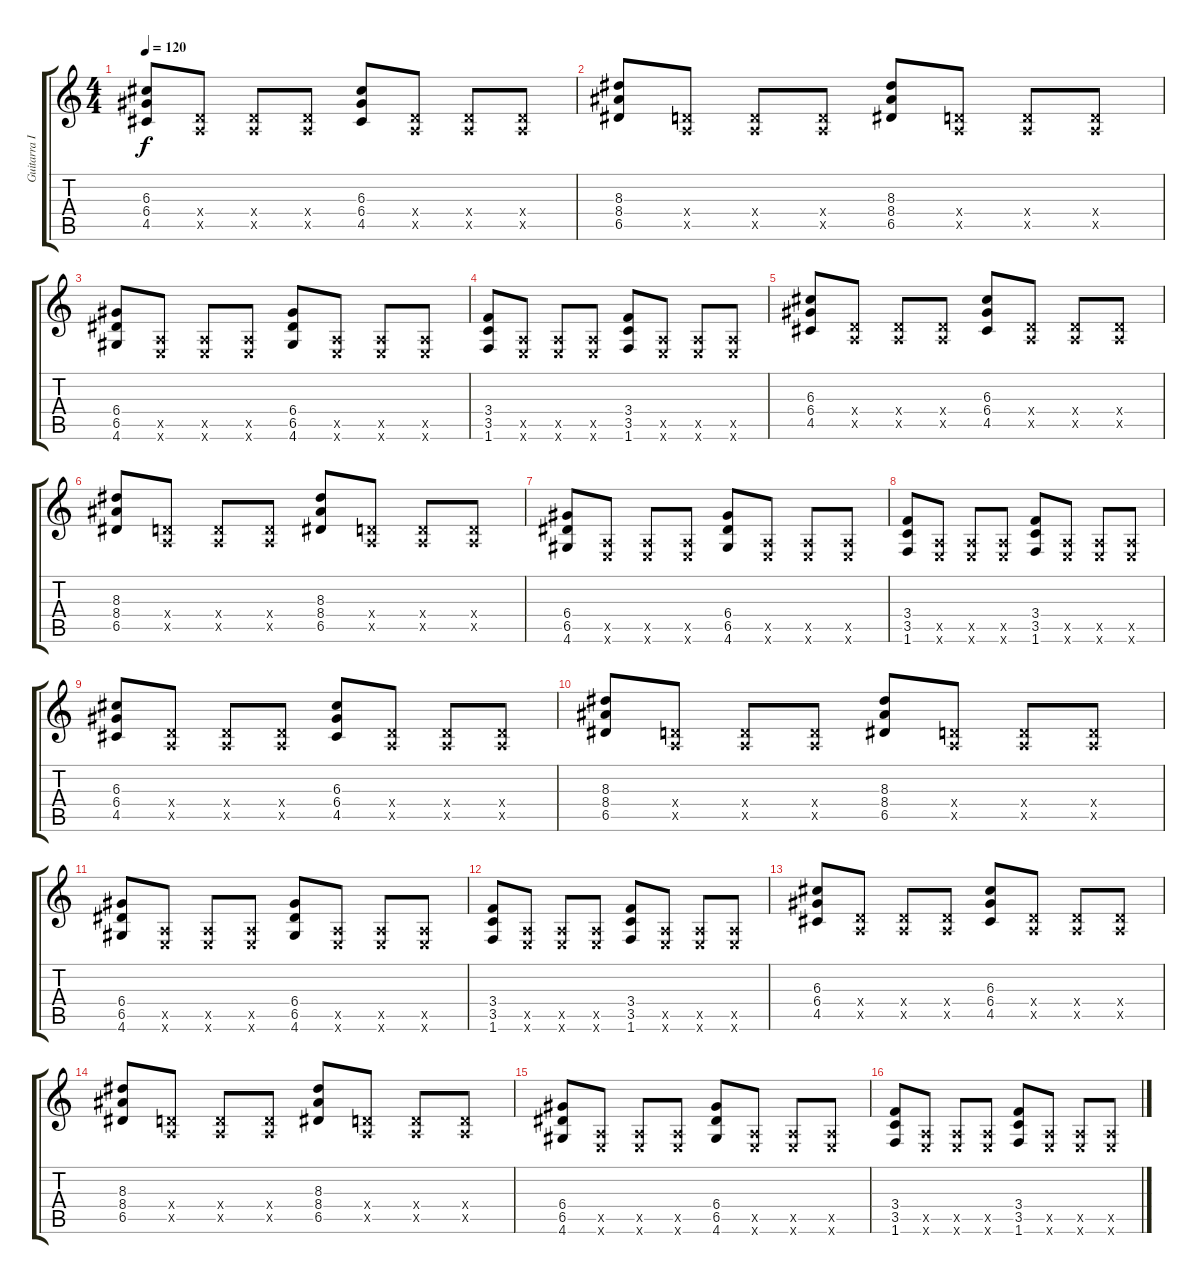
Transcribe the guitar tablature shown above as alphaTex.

\track ("Guitarra I" "Guitarra I") {instrument acousticguitarnylon}
\staff {score tabs}
\tuning (E4 B3 G3 D3 A2 E2) {hide}
\ts (4 4)
\tempo 120
\clef g2
\ks c
(6.3 6.4 4.5).8{dy f} (0.4{x} 0.5{x}).8 (0.4{x} 0.5{x}).8 (0.4{x} 0.5{x}).8 (6.3 6.4 4.5).8 (0.4{x} 0.5{x}).8 (0.4{x} 0.5{x}).8 (0.4{x} 0.5{x}).8 |
(8.3 8.4 6.5).8 (0.4{x} 0.5{x}).8 (0.4{x} 0.5{x}).8 (0.4{x} 0.5{x}).8 (8.3 8.4 6.5).8 (0.4{x} 0.5{x}).8 (0.4{x} 0.5{x}).8 (0.4{x} 0.5{x}).8 |
(6.4 6.5 4.6).8 (0.5{x} 0.6{x}).8 (0.5{x} 0.6{x}).8 (0.5{x} 0.6{x}).8 (6.4 6.5 4.6).8 (0.5{x} 0.6{x}).8 (0.5{x} 0.6{x}).8 (0.5{x} 0.6{x}).8 |
(3.4 3.5 1.6).8 (0.5{x} 0.6{x}).8 (0.5{x} 0.6{x}).8 (0.5{x} 0.6{x}).8 (3.4 3.5 1.6).8 (0.5{x} 0.6{x}).8 (0.5{x} 0.6{x}).8 (0.5{x} 0.6{x}).8 |
(6.3 6.4 4.5).8 (0.4{x} 0.5{x}).8 (0.4{x} 0.5{x}).8 (0.4{x} 0.5{x}).8 (6.3 6.4 4.5).8 (0.4{x} 0.5{x}).8 (0.4{x} 0.5{x}).8 (0.4{x} 0.5{x}).8 |
(8.3 8.4 6.5).8 (0.4{x} 0.5{x}).8 (0.4{x} 0.5{x}).8 (0.4{x} 0.5{x}).8 (8.3 8.4 6.5).8 (0.4{x} 0.5{x}).8 (0.4{x} 0.5{x}).8 (0.4{x} 0.5{x}).8 |
(6.4 6.5 4.6).8 (0.5{x} 0.6{x}).8 (0.5{x} 0.6{x}).8 (0.5{x} 0.6{x}).8 (6.4 6.5 4.6).8 (0.5{x} 0.6{x}).8 (0.5{x} 0.6{x}).8 (0.5{x} 0.6{x}).8 |
(3.4 3.5 1.6).8 (0.5{x} 0.6{x}).8 (0.5{x} 0.6{x}).8 (0.5{x} 0.6{x}).8 (3.4 3.5 1.6).8 (0.5{x} 0.6{x}).8 (0.5{x} 0.6{x}).8 (0.5{x} 0.6{x}).8 |
(6.3 6.4 4.5).8 (0.4{x} 0.5{x}).8 (0.4{x} 0.5{x}).8 (0.4{x} 0.5{x}).8 (6.3 6.4 4.5).8 (0.4{x} 0.5{x}).8 (0.4{x} 0.5{x}).8 (0.4{x} 0.5{x}).8 |
(8.3 8.4 6.5).8 (0.4{x} 0.5{x}).8 (0.4{x} 0.5{x}).8 (0.4{x} 0.5{x}).8 (8.3 8.4 6.5).8 (0.4{x} 0.5{x}).8 (0.4{x} 0.5{x}).8 (0.4{x} 0.5{x}).8 |
(6.4 6.5 4.6).8 (0.5{x} 0.6{x}).8 (0.5{x} 0.6{x}).8 (0.5{x} 0.6{x}).8 (6.4 6.5 4.6).8 (0.5{x} 0.6{x}).8 (0.5{x} 0.6{x}).8 (0.5{x} 0.6{x}).8 |
(3.4 3.5 1.6).8 (0.5{x} 0.6{x}).8 (0.5{x} 0.6{x}).8 (0.5{x} 0.6{x}).8 (3.4 3.5 1.6).8 (0.5{x} 0.6{x}).8 (0.5{x} 0.6{x}).8 (0.5{x} 0.6{x}).8 |
(6.3 6.4 4.5).8 (0.4{x} 0.5{x}).8 (0.4{x} 0.5{x}).8 (0.4{x} 0.5{x}).8 (6.3 6.4 4.5).8 (0.4{x} 0.5{x}).8 (0.4{x} 0.5{x}).8 (0.4{x} 0.5{x}).8 |
(8.3 8.4 6.5).8 (0.4{x} 0.5{x}).8 (0.4{x} 0.5{x}).8 (0.4{x} 0.5{x}).8 (8.3 8.4 6.5).8 (0.4{x} 0.5{x}).8 (0.4{x} 0.5{x}).8 (0.4{x} 0.5{x}).8 |
(6.4 6.5 4.6).8 (0.5{x} 0.6{x}).8 (0.5{x} 0.6{x}).8 (0.5{x} 0.6{x}).8 (6.4 6.5 4.6).8 (0.5{x} 0.6{x}).8 (0.5{x} 0.6{x}).8 (0.5{x} 0.6{x}).8 |
(3.4 3.5 1.6).8 (0.5{x} 0.6{x}).8 (0.5{x} 0.6{x}).8 (0.5{x} 0.6{x}).8 (3.4 3.5 1.6).8 (0.5{x} 0.6{x}).8 (0.5{x} 0.6{x}).8 (0.5{x} 0.6{x}).8
